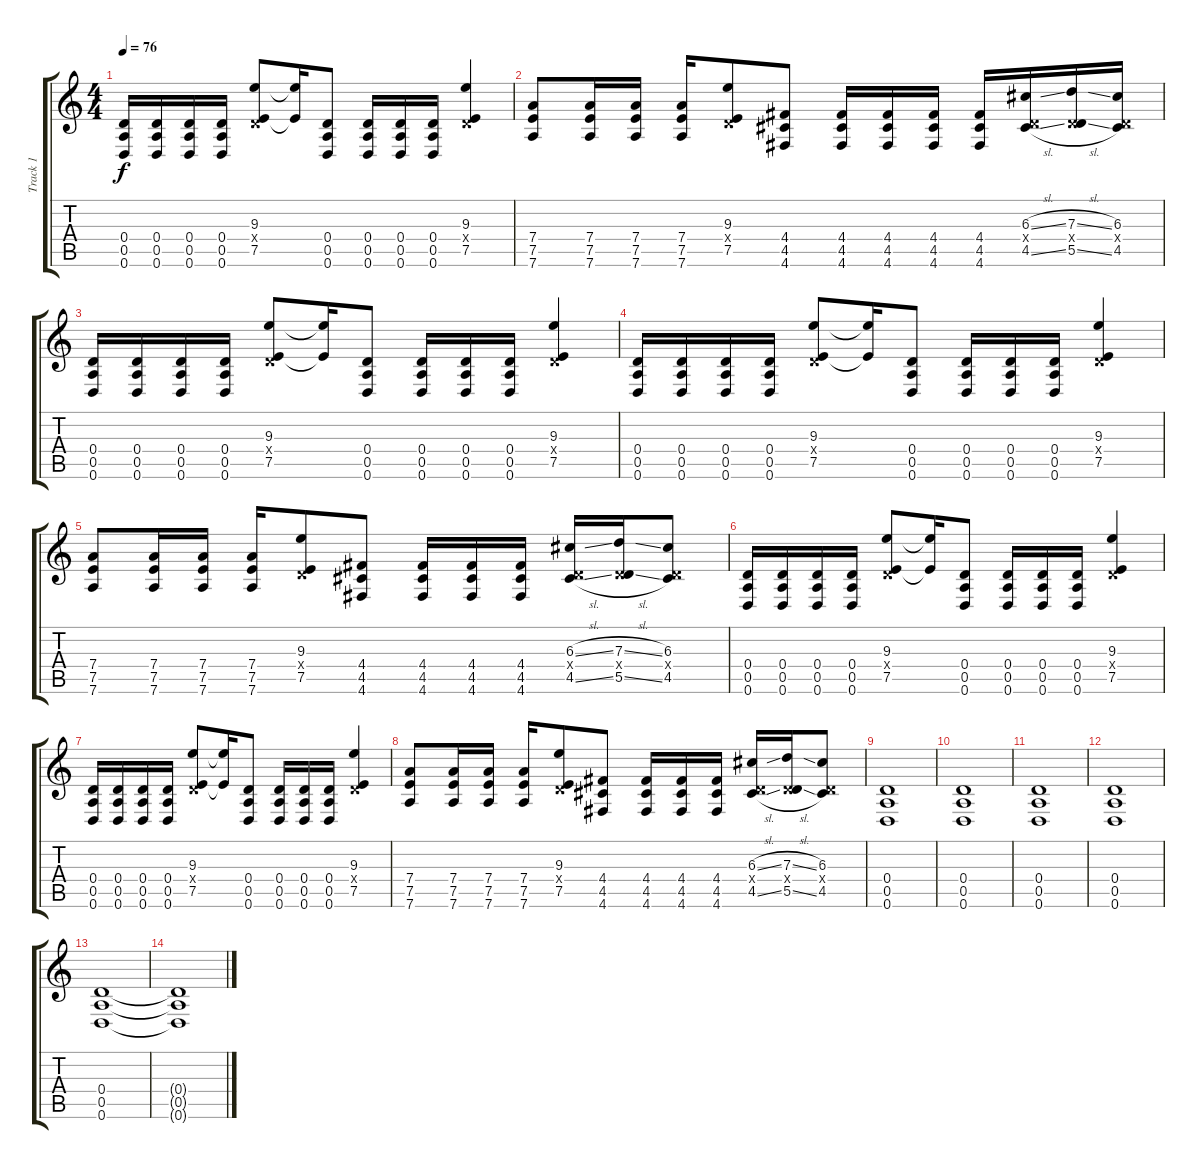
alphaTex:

\track ("Track 1" "Track 1") {instrument distortionguitar}
\staff {score tabs}
\tuning (E4 B3 G3 D3 A2 D2) {hide}
\ts (4 4)
\tempo 76
\clef g2
\ks c
(0.4 0.5 0.6).16{dy f} (0.4 0.5 0.6).16 (0.4 0.5 0.6).16 (0.4 0.5 0.6).16 (9.3 0.4{x} 7.5).8 (9.3{t} 7.5{t}).16 (0.4 0.5 0.6).8 (0.4 0.5 0.6).16 (0.4 0.5 0.6).16 (0.4 0.5 0.6).16 (9.3 0.4{x} 7.5).4 |
(7.4 7.5 7.6).8 (7.4 7.5 7.6).16 (7.4 7.5 7.6).16 (7.4 7.5 7.6).16 (9.3 0.4{x} 7.5).8 (4.4 4.5 4.6).8 (4.4 4.5 4.6).16 (4.4 4.5 4.6).16 (4.4 4.5 4.6).16 (4.4 4.5 4.6).16 (6.3{sl} 0.4{x} 4.5{sl}).16 (7.3{sl} 0.4{x} 5.5{sl}).16 (6.3 0.4{x} 4.5).16 |
(0.4 0.5 0.6).16 (0.4 0.5 0.6).16 (0.4 0.5 0.6).16 (0.4 0.5 0.6).16 (9.3 0.4{x} 7.5).8 (9.3{t} 7.5{t}).16 (0.4 0.5 0.6).8 (0.4 0.5 0.6).16 (0.4 0.5 0.6).16 (0.4 0.5 0.6).16 (9.3 0.4{x} 7.5).4 |
(0.4 0.5 0.6).16 (0.4 0.5 0.6).16 (0.4 0.5 0.6).16 (0.4 0.5 0.6).16 (9.3 0.4{x} 7.5).8 (9.3{t} 7.5{t}).16 (0.4 0.5 0.6).8 (0.4 0.5 0.6).16 (0.4 0.5 0.6).16 (0.4 0.5 0.6).16 (9.3 0.4{x} 7.5).4 |
(7.4 7.5 7.6).8 (7.4 7.5 7.6).16 (7.4 7.5 7.6).16 (7.4 7.5 7.6).16 (9.3 0.4{x} 7.5).8 (4.4 4.5 4.6).8 (4.4 4.5 4.6).16 (4.4 4.5 4.6).16 (4.4 4.5 4.6).16 (6.3{sl} 0.4{x} 4.5{sl}).16 (7.3{sl} 0.4{x} 5.5{sl}).16 (6.3 0.4{x} 4.5).8 |
(0.4 0.5 0.6).16 (0.4 0.5 0.6).16 (0.4 0.5 0.6).16 (0.4 0.5 0.6).16 (9.3 0.4{x} 7.5).8 (9.3{t} 7.5{t}).16 (0.4 0.5 0.6).8 (0.4 0.5 0.6).16 (0.4 0.5 0.6).16 (0.4 0.5 0.6).16 (9.3 0.4{x} 7.5).4 |
(0.4 0.5 0.6).16 (0.4 0.5 0.6).16 (0.4 0.5 0.6).16 (0.4 0.5 0.6).16 (9.3 0.4{x} 7.5).8 (9.3{t} 7.5{t}).16 (0.4 0.5 0.6).8 (0.4 0.5 0.6).16 (0.4 0.5 0.6).16 (0.4 0.5 0.6).16 (9.3 0.4{x} 7.5).4 |
(7.4 7.5 7.6).8 (7.4 7.5 7.6).16 (7.4 7.5 7.6).16 (7.4 7.5 7.6).16 (9.3 0.4{x} 7.5).8 (4.4 4.5 4.6).8 (4.4 4.5 4.6).16 (4.4 4.5 4.6).16 (4.4 4.5 4.6).16 (6.3{sl} 0.4{x} 4.5{sl}).16 (7.3{sl} 0.4{x} 5.5{sl}).16 (6.3 0.4{x} 4.5).8 |
(0.4 0.5 0.6).1 |
(0.4 0.5 0.6).1 |
(0.4 0.5 0.6).1 |
(0.4 0.5 0.6).1 |
(0.4 0.5 0.6).1 |
(0.4{t} 0.5{t} 0.6{t}).1{volume 0}
